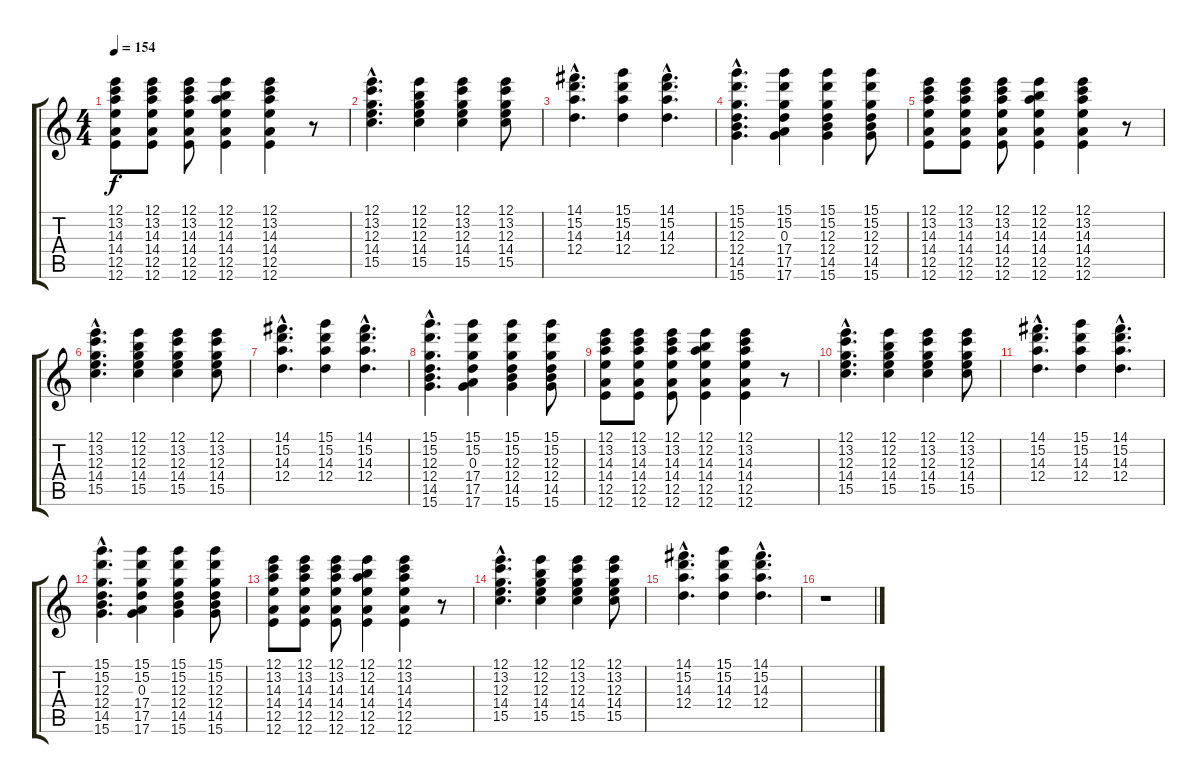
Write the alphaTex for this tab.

\track "" {instrument acousticguitarsteel}
\staff {score tabs}
\tuning (E4 B3 G3 D3 A2 E2) {hide}
\ts (4 4)
\tempo 154
\clef g2
\ks c
(12.1 13.2 14.3 14.4 12.5 12.6).8{dy f} (12.1 13.2 14.3 14.4 12.5 12.6).8 (12.1 13.2 14.3 14.4 12.5 12.6).8 (12.1 12.2 14.3 14.4 12.5 12.6).4 (12.1 13.2 14.3 14.4 12.5 12.6).4 r.8 |
(12.1{hac} 13.2{hac} 12.3{hac} 14.4{hac} 15.5{hac}).4{d} (12.1 12.2 12.3 14.4 15.5).4 (12.1 13.2 12.3 14.4 15.5).4 (12.1 13.2 12.3 14.4 15.5).8 |
(14.1{hac} 15.2{hac} 14.3{hac} 12.4{hac}).4{d} (15.1 15.2 14.3 12.4).4 (14.1{hac} 15.2{hac} 14.3{hac} 12.4{hac}).4{d} |
(15.1{hac} 15.2{hac} 12.3{hac} 12.4{hac} 14.5{hac} 15.6{hac}).4{d} (15.1 15.2 0.3 17.4 17.5 17.6).4 (15.1 15.2 12.3 12.4 14.5 15.6).4 (15.1 15.2 12.3 12.4 14.5 15.6).8 |
(12.1 13.2 14.3 14.4 12.5 12.6).8 (12.1 13.2 14.3 14.4 12.5 12.6).8 (12.1 13.2 14.3 14.4 12.5 12.6).8 (12.1 12.2 14.3 14.4 12.5 12.6).4 (12.1 13.2 14.3 14.4 12.5 12.6).4 r.8 |
(12.1{hac} 13.2{hac} 12.3{hac} 14.4{hac} 15.5{hac}).4{d} (12.1 12.2 12.3 14.4 15.5).4 (12.1 13.2 12.3 14.4 15.5).4 (12.1 13.2 12.3 14.4 15.5).8 |
(14.1{hac} 15.2{hac} 14.3{hac} 12.4{hac}).4{d} (15.1 15.2 14.3 12.4).4 (14.1{hac} 15.2{hac} 14.3{hac} 12.4{hac}).4{d} |
(15.1{hac} 15.2{hac} 12.3{hac} 12.4{hac} 14.5{hac} 15.6{hac}).4{d} (15.1 15.2 0.3 17.4 17.5 17.6).4 (15.1 15.2 12.3 12.4 14.5 15.6).4 (15.1 15.2 12.3 12.4 14.5 15.6).8 |
(12.1 13.2 14.3 14.4 12.5 12.6).8 (12.1 13.2 14.3 14.4 12.5 12.6).8 (12.1 13.2 14.3 14.4 12.5 12.6).8 (12.1 12.2 14.3 14.4 12.5 12.6).4 (12.1 13.2 14.3 14.4 12.5 12.6).4 r.8 |
(12.1{hac} 13.2{hac} 12.3{hac} 14.4{hac} 15.5{hac}).4{d} (12.1 12.2 12.3 14.4 15.5).4 (12.1 13.2 12.3 14.4 15.5).4 (12.1 13.2 12.3 14.4 15.5).8 |
(14.1{hac} 15.2{hac} 14.3{hac} 12.4{hac}).4{d} (15.1 15.2 14.3 12.4).4 (14.1{hac} 15.2{hac} 14.3{hac} 12.4{hac}).4{d} |
(15.1{hac} 15.2{hac} 12.3{hac} 12.4{hac} 14.5{hac} 15.6{hac}).4{d} (15.1 15.2 0.3 17.4 17.5 17.6).4 (15.1 15.2 12.3 12.4 14.5 15.6).4 (15.1 15.2 12.3 12.4 14.5 15.6).8 |
(12.1 13.2 14.3 14.4 12.5 12.6).8 (12.1 13.2 14.3 14.4 12.5 12.6).8 (12.1 13.2 14.3 14.4 12.5 12.6).8 (12.1 12.2 14.3 14.4 12.5 12.6).4 (12.1 13.2 14.3 14.4 12.5 12.6).4 r.8 |
(12.1{hac} 13.2{hac} 12.3{hac} 14.4{hac} 15.5{hac}).4{d} (12.1 12.2 12.3 14.4 15.5).4 (12.1 13.2 12.3 14.4 15.5).4 (12.1 13.2 12.3 14.4 15.5).8 |
(14.1{hac} 15.2{hac} 14.3{hac} 12.4{hac}).4{d} (15.1 15.2 14.3 12.4).4 (14.1{hac} 15.2{hac} 14.3{hac} 12.4{hac}).4{d} |
r.1
